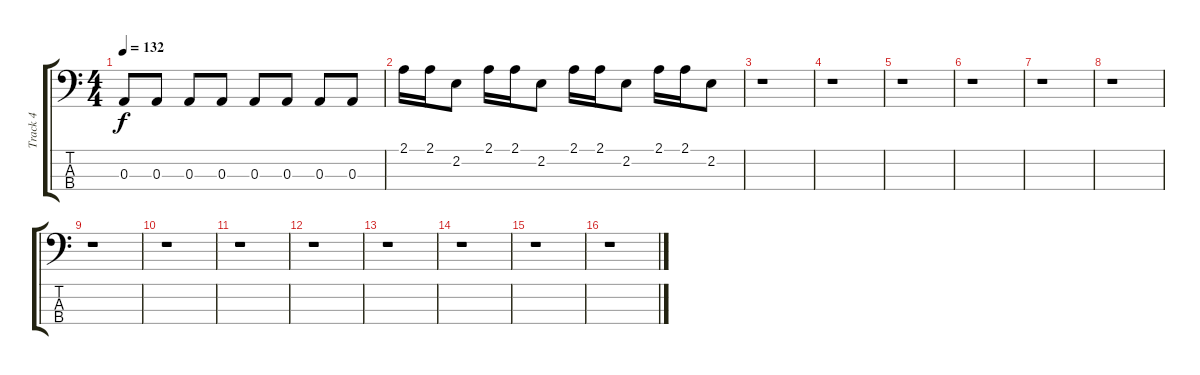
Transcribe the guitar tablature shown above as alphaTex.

\track ("Track 4" "Track 4") {instrument electricbasspick}
\staff {score tabs}
\tuning (G2 D2 A1 D1) {hide}
\ts (4 4)
\tempo 132
\clef f4
\ks c
0.3.8{dy f} 0.3.8 0.3.8 0.3.8 0.3.8 0.3.8 0.3.8 0.3.8 |
2.1.16 2.1.16 2.2.8 2.1.16 2.1.16 2.2.8 2.1.16 2.1.16 2.2.8 2.1.16 2.1.16 2.2.8 |
r.1 |
r.1 |
r.1 |
r.1 |
r.1 |
r.1 |
r.1 |
r.1 |
r.1 |
r.1 |
r.1 |
r.1 |
r.1 |
r.1
